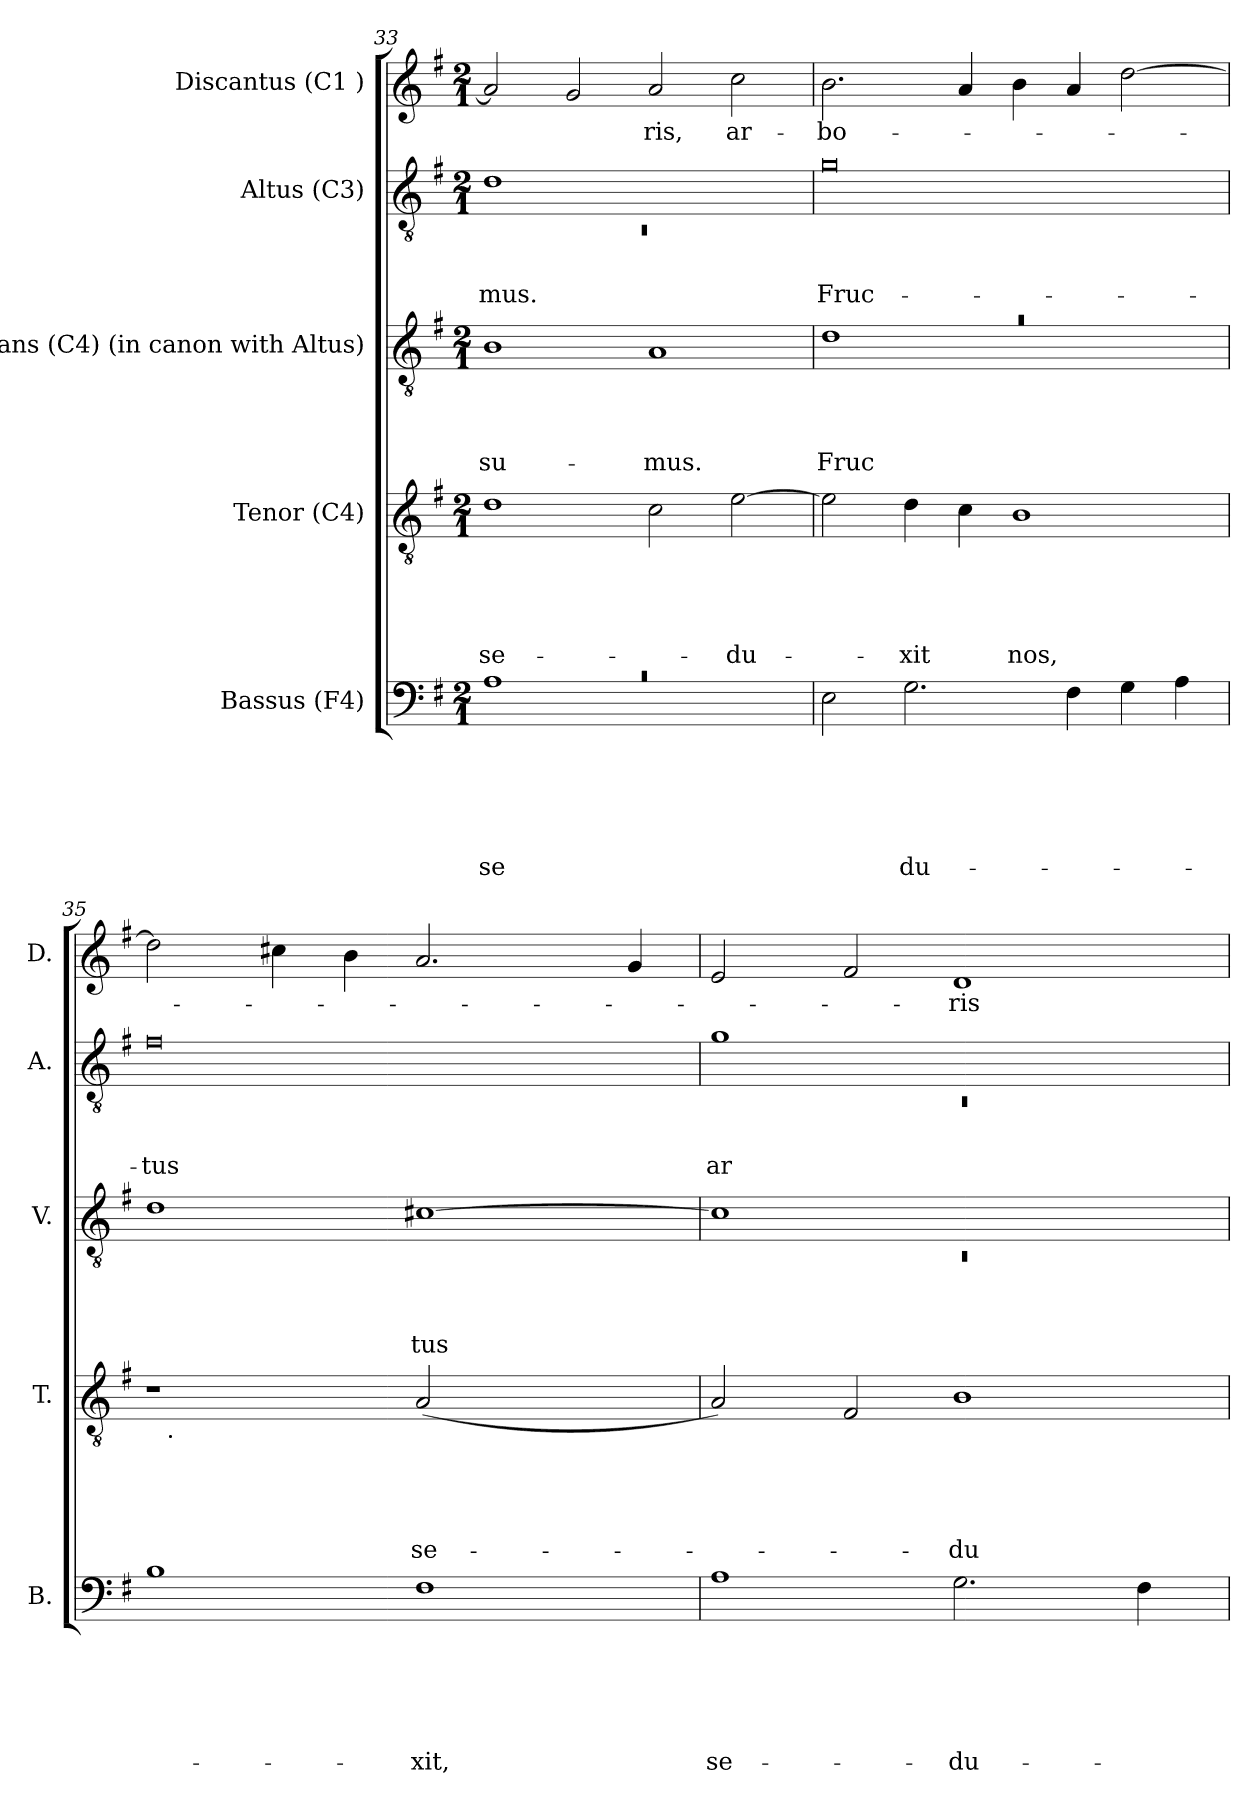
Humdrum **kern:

**kern	**text	**text	**text	**text	**text	**text	**kern	**text	**text	**text	**text	**text	**kern	**text	**text	**text	**text	**kern	**text	**text	**text	**kern	**text
*part5	*part5	*part5	*part5	*part5	*part5	*part5	*part4	*part4	*part4	*part4	*part4	*part4	*part3	*part3	*part3	*part3	*part3	*part2	*part2	*part2	*part2	*part1	*part1
*staff5	*staff5	*staff5	*staff5	*staff5	*staff5	*staff5	*staff4	*staff4	*staff4	*staff4	*staff4	*staff4	*staff3	*staff3	*staff3	*staff3	*staff3	*staff2	*staff2	*staff2	*staff2	*staff1	*staff1
*I"Bassus (F4)	*	*	*	*	*	*	*I"Tenor (C4)	*	*	*	*	*	*I"Vagans (C4) (in canon with Altus)	*	*	*	*	*I"Altus (C3)	*	*	*	*I"Discantus (C1 )	*
*I'B.	*	*	*	*	*	*	*I'T.	*	*	*	*	*	*I'V.	*	*	*	*	*I'A.	*	*	*	*I'D.	*
*clefF4	*	*	*	*	*	*	*clefGv2	*	*	*	*	*	*clefGv2	*	*	*	*	*clefGv2	*	*	*	*clefG2	*
*k[f#]	*	*	*	*	*	*	*k[f#]	*	*	*	*	*	*k[f#]	*	*	*	*	*k[f#]	*	*	*	*k[f#]	*
*G:	*	*	*	*	*	*	*G:	*	*	*	*	*	*G:	*	*	*	*	*G:	*	*	*	*G:	*
*M2/1	*	*	*	*	*	*	*M2/1	*	*	*	*	*	*M2/1	*	*	*	*	*M2/1	*	*	*	*M2/1	*
=33	=33	=33	=33	=33	=33	=33	=33	=33	=33	=33	=33	=33	=33	=33	=33	=33	=33	=33	=33	=33	=33	=33	=33
*	*	*	*	*	*	*	*	*	*	*	*	*	*	*	*	*	*	*^	*	*	*	*	*
!LO:N:vis=1	!	!	!	!	!	!LO:LY:b	!	!	!	!	!	!LO:LY:b	!	!	!	!	!LO:LY:b	!	!LO:N:vis=1	!	!	!LO:LY:b	!	!
*^	*	*	*	*	*	*	*	*	*	*	*	*	*	*	*	*	*	*	*	*	*	*	*	*
0rc	1A	.	.	.	.	.	se-	1d	.	.	.	.	se-	1B	.	.	.	su-	1d	0rC	.	.	-mus.	2a/]	.
.	.	.	.	.	.	.	.	.	.	.	.	.	.	.	.	.	.	.	.	.	.	.	.	2g/	.
!	!	!	!	!	!	!	!	!	!	!	!	!	!	!	!	!	!	!LO:LY:b	!	!	!	!	!	!	!LO:LY:b
.	1ryy	.	.	.	.	.	.	2c\	.	.	.	.	.	1A	.	.	.	-mus.	1ryy	.	.	.	.	2a/	-ris,
!	!	!	!	!	!	!	!	!	!	!	!	!	!LO:LY:b	!	!	!	!	!	!	!	!	!	!	!	!LO:LY:b
.	.	.	.	.	.	.	.	[>2e\	.	.	.	.	-du-	.	.	.	.	.	.	.	.	.	.	2cc\	ar-
*v	*v	*	*	*	*	*	*	*	*	*	*	*	*	*	*	*	*	*	*v	*v	*	*	*	*	*
=34	=34	=34	=34	=34	=34	=34	=34	=34	=34	=34	=34	=34	=34	=34	=34	=34	=34	=34	=34	=34	=34	=34	=34
!	!	!	!	!	!	!	!	!	!	!	!	!	!LO:N:vis=1	!	!	!	!LO:LY:b	!	!	!	!LO:LY:b	!	!LO:LY:b
*	*	*	*	*	*	*	*	*	*	*	*	*	*^	*	*	*	*	*	*	*	*	*	*
2E\	.	.	.	.	.	.	2e\]	.	.	.	.	.	0ra	1d	.	.	.	Fruc-	0g	.	.	Fruc-	2.b\	-bo-
!	!	!	!	!	!	!LO:LY:b	!	!	!	!	!	!LO:LY:b	!	!	!	!	!	!	!	!	!	!	!	!
2.G\	.	.	.	.	.	-du-	4d\	.	.	.	.	-xit	.	.	.	.	.	.	.	.	.	.	.	.
.	.	.	.	.	.	.	4c\	.	.	.	.	.	.	.	.	.	.	.	.	.	.	.	4a/	.
!	!	!	!	!	!	!	!	!	!	!	!	!LO:LY:b	!	!	!	!	!	!	!	!	!	!	!	!
.	.	.	.	.	.	.	1B	.	.	.	.	nos,	.	1ryy	.	.	.	.	.	.	.	.	4b\	.
4F#\	.	.	.	.	.	.	.	.	.	.	.	.	.	.	.	.	.	.	.	.	.	.	4a/	.
4G\	.	.	.	.	.	.	.	.	.	.	.	.	.	.	.	.	.	.	.	.	.	.	[>2dd\	.
4A\	.	.	.	.	.	.	.	.	.	.	.	.	.	.	.	.	.	.	.	.	.	.	.	.
*	*	*	*	*	*	*	*	*	*	*	*	*	*v	*v	*	*	*	*	*	*	*	*	*	*
=35	=35	=35	=35	=35	=35	=35	=35	=35	=35	=35	=35	=35	=35	=35	=35	=35	=35	=35	=35	=35	=35	=35	=35
!	!	!	!	!	!	!	!	!	!	!	!	!	!	!	!	!	!	!	!	!	!LO:LY:b:rj	!	!
*	*	*	*	*	*	*	*^	*	*	*	*	*	*	*	*	*	*	*	*	*	*	*	*
1B	.	.	.	.	.	.	1r	32ryy	.	.	.	.	.	1d	.	.	.	.	0f#	.	.	-tus	2dd\]	.
!	!	!	!	!	!	!	!	!LO:TX:b:t=.	!	!	!	!	!	!	!	!	!	!	!	!	!	!	!	!
.	.	.	.	.	.	.	.	1ryy	.	.	.	.	.	.	.	.	.	.	.	.	.	.	.	.
.	.	.	.	.	.	.	.	.	.	.	.	.	.	.	.	.	.	.	.	.	.	.	4cc#\	.
.	.	.	.	.	.	.	.	.	.	.	.	.	.	.	.	.	.	.	.	.	.	.	4b\	.
!	!	!	!	!	!	!LO:LY:b	!	!	!	!	!	!	!LO:LY:b	!	!	!	!	!LO:LY:b	!	!	!	!	!	!
1F#	.	.	.	.	.	-xit,	(<2A/	.	.	.	.	.	se-	[<1c#	.	.	.	-tus	.	.	.	.	2.a/	.
.	.	.	.	.	.	.	.	2ryy	.	.	.	.	.	.	.	.	.	.	.	.	.	.	.	.
.	.	.	.	.	.	.	2ryy	.	.	.	.	.	.	.	.	.	.	.	.	.	.	.	.	.
.	.	.	.	.	.	.	.	4...ryy	.	.	.	.	.	.	.	.	.	.	.	.	.	.	.	.
.	.	.	.	.	.	.	.	.	.	.	.	.	.	.	.	.	.	.	.	.	.	.	4g/	.
!!LO:LB:g=z
=36	=36	=36	=36	=36	=36	=36	=36	=36	=36	=36	=36	=36	=36	=36	=36	=36	=36	=36	=36	=36	=36	=36	=36	=36
*	*	*	*	*	*	*	*	*	*	*	*	*	*	*^	*	*	*	*	*^	*	*	*	*	*
!	!	!	!	!	!	!LO:LY:b	!	!	!	!	!	!	!	!	!LO:N:vis=1	!	!	!	!	!	!LO:N:vis=1	!	!	!LO:LY:b	!	!
*	*	*	*	*	*	*	*v	*v	*	*	*	*	*	*	*	*	*	*	*	*	*^	*	*	*	*	*
1A	.	.	.	.	.	se-	2A/)	.	.	.	.	.	1c#]	0rC	.	.	.	.	4..ryy	0rC	1g	.	.	ar-	2e/	.
.	.	.	.	.	.	.	.	.	.	.	.	.	.	.	.	.	.	.	1ryy	.	.	.	.	.	.	.
.	.	.	.	.	.	.	2F#/	.	.	.	.	.	.	.	.	.	.	.	.	.	.	.	.	.	2f#/	.
!	!	!	!	!	!	!LO:LY:b	!	!	!	!	!	!LO:LY:b	!	!	!	!	!	!	!	!	!	!	!	!	!	!LO:LY:b
2.G\	.	.	.	.	.	-du-	1B	.	.	.	.	-du-	1ryy	.	.	.	.	.	.	.	1ryy	.	.	.	1d	-ris
.	.	.	.	.	.	.	.	.	.	.	.	.	.	.	.	.	.	.	2ryy	.	.	.	.	.	.	.
4F#\	.	.	.	.	.	.	.	.	.	.	.	.	.	.	.	.	.	.	.	.	.	.	.	.	.	.
.	.	.	.	.	.	.	.	.	.	.	.	.	.	.	.	.	.	.	16ryy	.	.	.	.	.	.	.
*	*	*	*	*	*	*	*	*	*	*	*	*	*v	*v	*	*	*	*	*	*	*	*	*	*	*	*
*	*	*	*	*	*	*	*	*	*	*	*	*	*	*	*	*	*	*v	*v	*v	*	*	*	*	*
=	=	=	=	=	=	=	=	=	=	=	=	=	=	=	=	=	=	=	=	=	=	=	=
*-	*-	*-	*-	*-	*-	*-	*-	*-	*-	*-	*-	*-	*-	*-	*-	*-	*-	*-	*-	*-	*-	*-	*-
